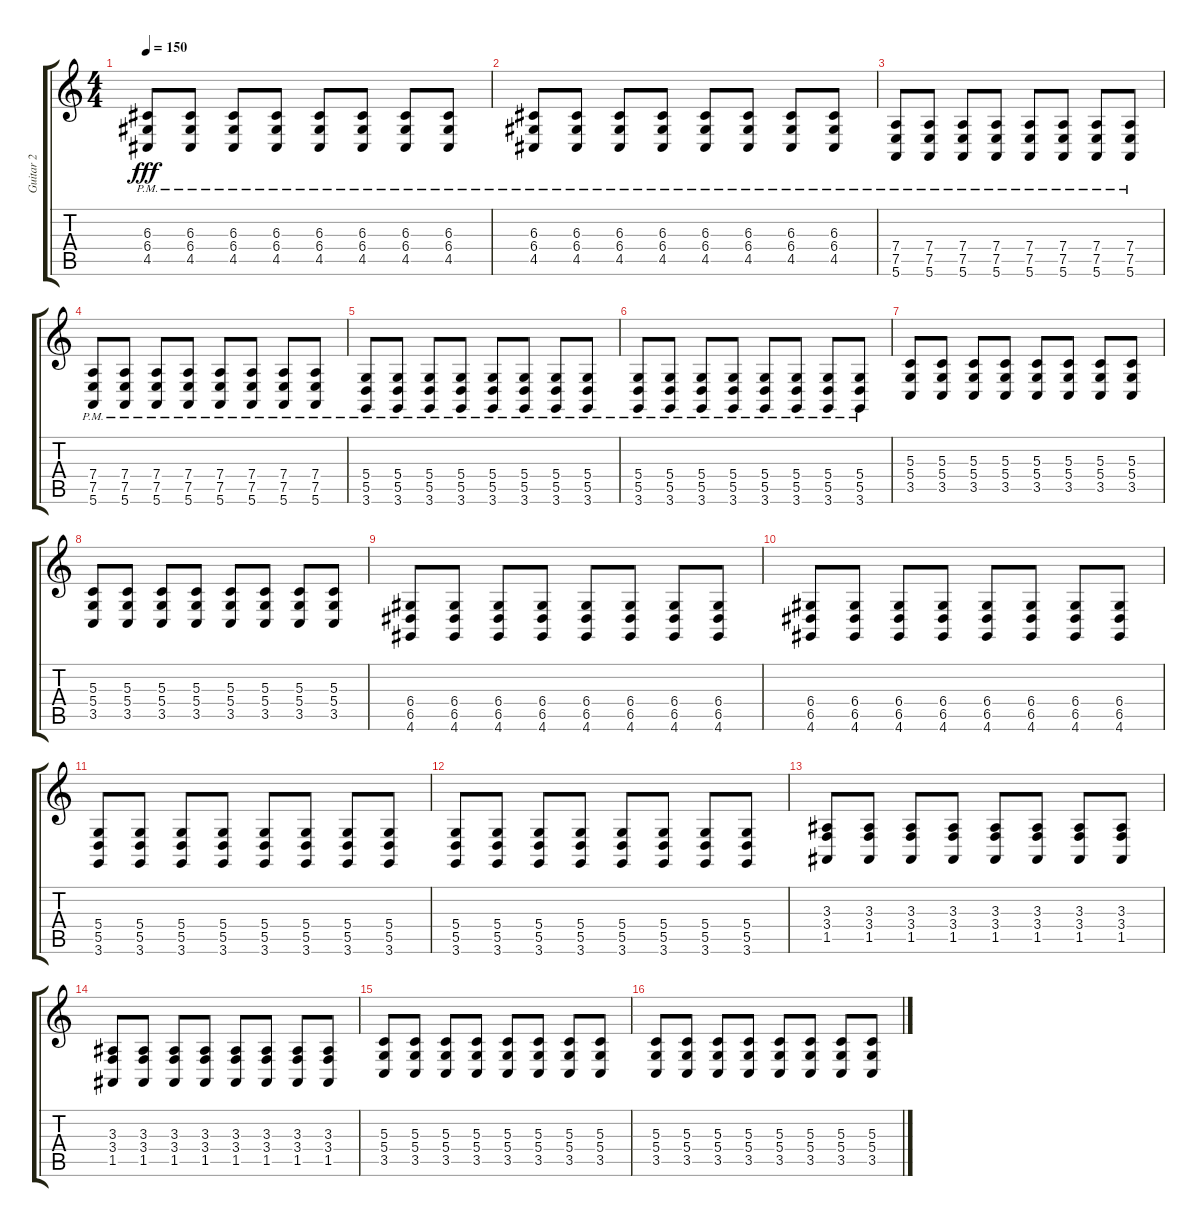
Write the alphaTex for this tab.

\track ("Guitar 2" "Guitar 2") {instrument lead2sawtooth}
\staff {score tabs}
\tuning (E4 B3 G3 D3 A2 E2) {hide}
\ts (4 4)
\tempo 150
\clef g2
\ks c
(6.3{pm} 6.4{pm} 4.5{pm}).8{dy fff} (6.3{pm} 6.4{pm} 4.5{pm}).8 (6.3{pm} 6.4{pm} 4.5{pm}).8 (6.3{pm} 6.4{pm} 4.5{pm}).8 (6.3{pm} 6.4{pm} 4.5{pm}).8 (6.3{pm} 6.4{pm} 4.5{pm}).8 (6.3{pm} 6.4{pm} 4.5{pm}).8 (6.3{pm} 6.4{pm} 4.5{pm}).8 |
(6.3{pm} 6.4{pm} 4.5{pm}).8 (6.3{pm} 6.4{pm} 4.5{pm}).8 (6.3{pm} 6.4{pm} 4.5{pm}).8 (6.3{pm} 6.4{pm} 4.5{pm}).8 (6.3{pm} 6.4{pm} 4.5{pm}).8 (6.3{pm} 6.4{pm} 4.5{pm}).8 (6.3{pm} 6.4{pm} 4.5{pm}).8 (6.3{pm} 6.4{pm} 4.5{pm}).8 |
(7.4{pm} 7.5{pm} 5.6{pm}).8 (7.4{pm} 7.5{pm} 5.6).8 (7.4{pm} 7.5{pm} 5.6).8 (7.4{pm} 7.5{pm} 5.6).8 (7.4{pm} 7.5{pm} 5.6).8 (7.4{pm} 7.5{pm} 5.6).8 (7.4{pm} 7.5{pm} 5.6).8 (7.4{pm} 7.5{pm} 5.6).8 |
(7.4{pm} 7.5{pm} 5.6{pm}).8 (7.4{pm} 7.5{pm} 5.6).8 (7.4{pm} 7.5{pm} 5.6).8 (7.4{pm} 7.5{pm} 5.6).8 (7.4{pm} 7.5{pm} 5.6).8 (7.4{pm} 7.5{pm} 5.6).8 (7.4{pm} 7.5{pm} 5.6).8 (7.4{pm} 7.5{pm} 5.6).8 |
(5.4 5.5 3.6{pm}).8 (5.4{pm} 5.5{pm} 3.6).8 (5.4{pm} 5.5{pm} 3.6).8 (5.4{pm} 5.5{pm} 3.6).8 (5.4{pm} 5.5{pm} 3.6).8 (5.4{pm} 5.5{pm} 3.6).8 (5.4{pm} 5.5{pm} 3.6).8 (5.4{pm} 5.5{pm} 3.6).8 |
(5.4 5.5 3.6{pm}).8 (5.4{pm} 5.5{pm} 3.6).8 (5.4{pm} 5.5{pm} 3.6).8 (5.4{pm} 5.5{pm} 3.6).8 (5.4{pm} 5.5{pm} 3.6).8 (5.4{pm} 5.5{pm} 3.6).8 (5.4{pm} 5.5{pm} 3.6).8 (5.4{pm} 5.5{pm} 3.6).8 |
(5.3 5.4 3.5).8{volume 9} (5.3 5.4 3.5).8 (5.3 5.4 3.5).8 (5.3 5.4 3.5).8 (5.3 5.4 3.5).8 (5.3 5.4 3.5).8 (5.3 5.4 3.5).8 (5.3 5.4 3.5).8 |
(5.3 5.4 3.5).8 (5.3 5.4 3.5).8 (5.3 5.4 3.5).8 (5.3 5.4 3.5).8 (5.3 5.4 3.5).8 (5.3 5.4 3.5).8 (5.3 5.4 3.5).8 (5.3 5.4 3.5).8 |
(6.4 6.5 4.6).8 (6.4 6.5 4.6).8 (6.4 6.5 4.6).8 (6.4 6.5 4.6).8 (6.4 6.5 4.6).8 (6.4 6.5 4.6).8 (6.4 6.5 4.6).8 (6.4 6.5 4.6).8 |
(6.4 6.5 4.6).8 (6.4 6.5 4.6).8 (6.4 6.5 4.6).8 (6.4 6.5 4.6).8 (6.4 6.5 4.6).8 (6.4 6.5 4.6).8 (6.4 6.5 4.6).8 (6.4 6.5 4.6).8 |
(5.4 5.5 3.6).8 (5.4 5.5 3.6).8 (5.4 5.5 3.6).8 (5.4 5.5 3.6).8 (5.4 5.5 3.6).8 (5.4 5.5 3.6).8 (5.4 5.5 3.6).8 (5.4 5.5 3.6).8 |
(5.4 5.5 3.6).8 (5.4 5.5 3.6).8 (5.4 5.5 3.6).8 (5.4 5.5 3.6).8 (5.4 5.5 3.6).8 (5.4 5.5 3.6).8 (5.4 5.5 3.6).8 (5.4 5.5 3.6).8 |
(3.3 3.4 1.5).8 (3.3 3.4 1.5).8 (3.3 3.4 1.5).8 (3.3 3.4 1.5).8 (3.3 3.4 1.5).8 (3.3 3.4 1.5).8 (3.3 3.4 1.5).8 (3.3 3.4 1.5).8 |
(3.3 3.4 1.5).8 (3.3 3.4 1.5).8 (3.3 3.4 1.5).8 (3.3 3.4 1.5).8 (3.3 3.4 1.5).8 (3.3 3.4 1.5).8 (3.3 3.4 1.5).8 (3.3 3.4 1.5).8 |
(5.3 5.4 3.5).8 (5.3 5.4 3.5).8 (5.3 5.4 3.5).8 (5.3 5.4 3.5).8 (5.3 5.4 3.5).8 (5.3 5.4 3.5).8 (5.3 5.4 3.5).8 (5.3 5.4 3.5).8 |
(5.3 5.4 3.5).8 (5.3 5.4 3.5).8 (5.3 5.4 3.5).8 (5.3 5.4 3.5).8 (5.3 5.4 3.5).8 (5.3 5.4 3.5).8 (5.3 5.4 3.5).8 (5.3 5.4 3.5).8
